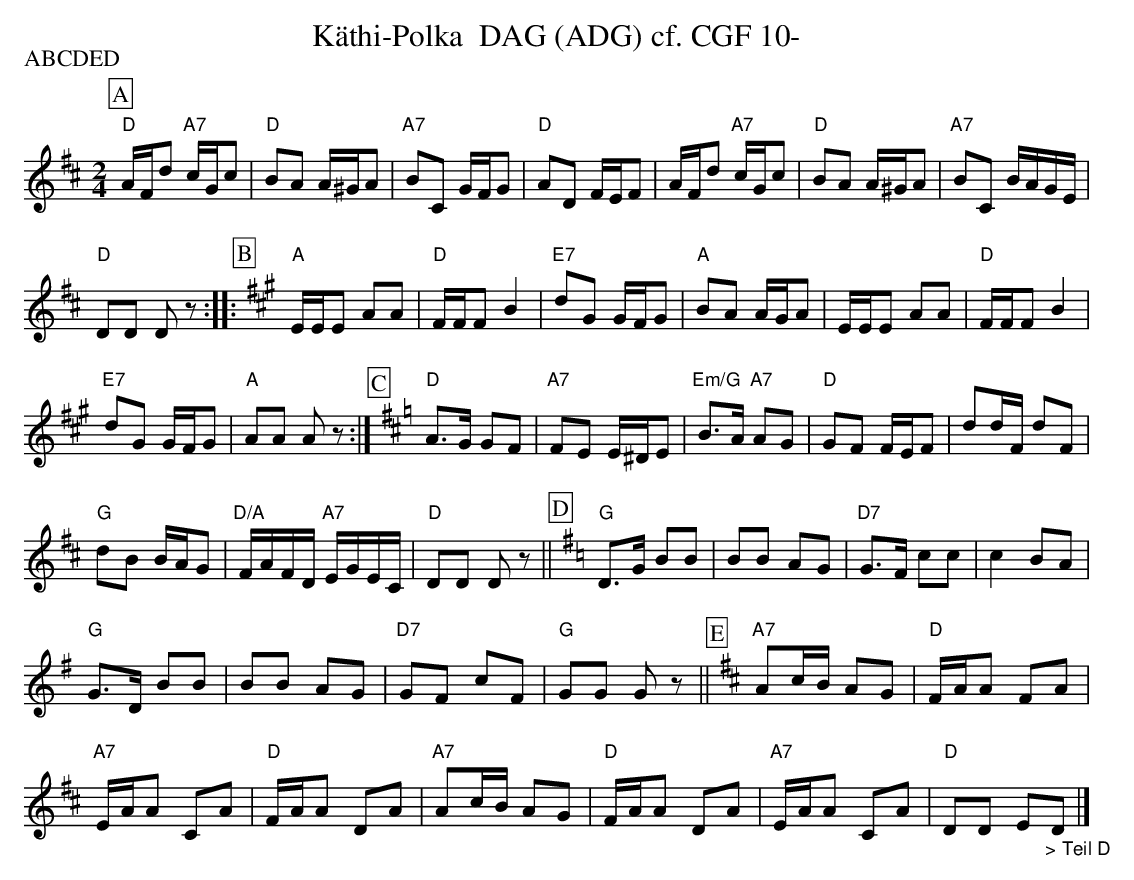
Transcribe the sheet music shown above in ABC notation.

X:1
T:K\"athi-Polka  DAG (ADG) cf. CGF 10-
P:ABCDED
M:2/4
L:1/16
K:Dmaj%%MIDI gchordon
[P:A] "D"AFd2 "A7"cGc2 | "D"B2A2 A^GA2 | "A7"B2C2 GFG2 | "D"A2D2 FEF2 | AFd2 "A7"cGc2 | "D"B2A2 A^GA2 | "A7"B2C2 BAGE |
"D"D2D2 D2z2 :: [P:B] [K:Amaj] "A"EEE2 A2A2 | "D"FFF2 B4 | "E7"d2G2 GFG2 | "A"B2A2 AGA2 | EEE2 A2A2 | "D"FFF2 B4 |
"E7"d2G2 GFG2 | "A"A2A2 A2z2 :| [P:C] [K:Dmaj] "D"A3G G2F2 | "A7"F2E2 E^DE2 | "Em/G"B3A "A7"A2G2 | "D"G2F2 FEF2 | d2dF d2F2 |
"G"d2B2 BAG2 | "D/A"FAFD "A7"EGEC | "D"D2D2 D2z2 || [P:D] [K:Gmaj] "G"D3G B2B2 | B2B2 A2G2 | "D7"G3F c2c2 | c4B2A2 |
"G"G3D B2B2 | B2B2 A2G2 | "D7"G2F2 c2F2 | "G"G2G2 G2z2 || [P:E] [K:Dmaj] "A7"A2cB A2G2 | "D"FAA2 F2A2 |
"A7"EAA2 C2A2 | "D"FAA2 D2A2 | "A7"A2cB A2G2 | "D"FAA2 D2A2 | "A7"EAA2 C2A2 | "D"D2D2 E2"_> Teil D"D2 |]
